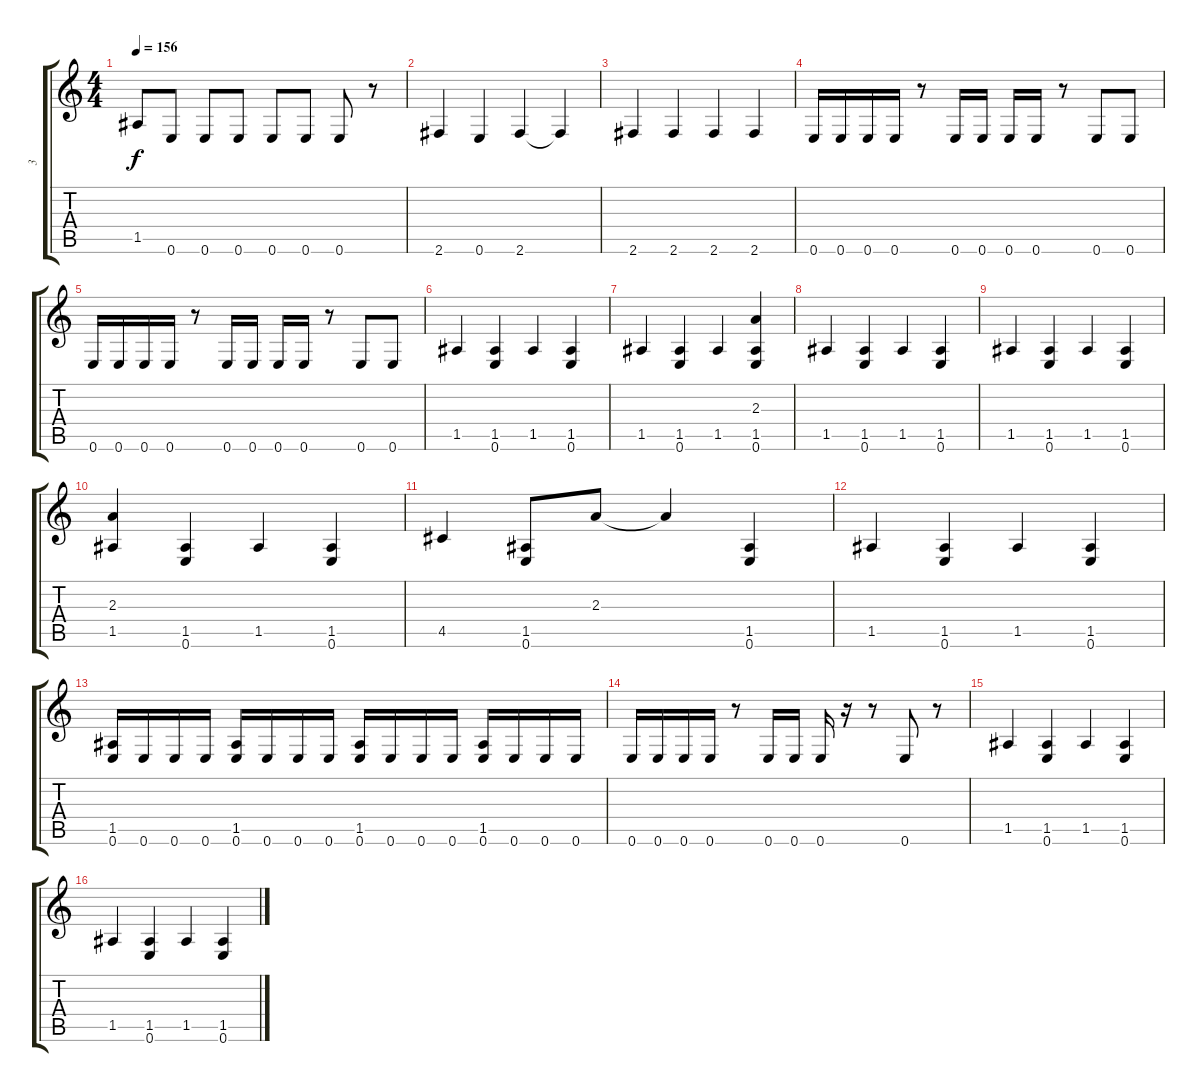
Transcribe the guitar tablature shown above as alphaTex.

\track ("3" "3") {instrument acousticguitarnylon}
\staff {score tabs}
\tuning (E4 B3 G3 D3 A2 E2) {hide}
\ts (4 4)
\tempo 156
\clef g2
\ks c
1.5.8{dy f} 0.6.8 0.6.8 0.6.8 0.6.8 0.6.8 0.6.8 r.8 |
2.6.4 0.6.4 2.6.4 2.6{t}.4 |
2.6.4 2.6.4 2.6.4 2.6.4 |
0.6.16 0.6.16 0.6.16 0.6.16 r.8 0.6.16 0.6.16 0.6.16 0.6.16 r.8 0.6.8 0.6.8 |
0.6.16 0.6.16 0.6.16 0.6.16 r.8 0.6.16 0.6.16 0.6.16 0.6.16 r.8 0.6.8 0.6.8 |
1.5.4 (1.5 0.6).4 1.5.4 (1.5 0.6).4 |
1.5.4 (1.5 0.6).4 1.5.4 (2.3 1.5 0.6).4 |
1.5.4 (1.5 0.6).4 1.5.4 (1.5 0.6).4 |
1.5.4 (1.5 0.6).4 1.5.4 (1.5 0.6).4 |
(2.3 1.5).4 (1.5 0.6).4 1.5.4 (1.5 0.6).4 |
4.5.4 (1.5 0.6).8 2.3.8 2.3{t}.4 (1.5 0.6).4 |
1.5.4 (1.5 0.6).4 1.5.4 (1.5 0.6).4 |
(1.5 0.6).16 0.6.16 0.6.16 0.6.16 (1.5 0.6).16 0.6.16 0.6.16 0.6.16 (1.5 0.6).16 0.6.16 0.6.16 0.6.16 (1.5 0.6).16 0.6.16 0.6.16 0.6.16 |
0.6.16 0.6.16 0.6.16 0.6.16 r.8 0.6.16 0.6.16 0.6.16 r.16 r.8 0.6.8 r.8 |
1.5.4 (1.5 0.6).4 1.5.4 (1.5 0.6).4 |
1.5.4 (1.5 0.6).4 1.5.4 (1.5 0.6).4
